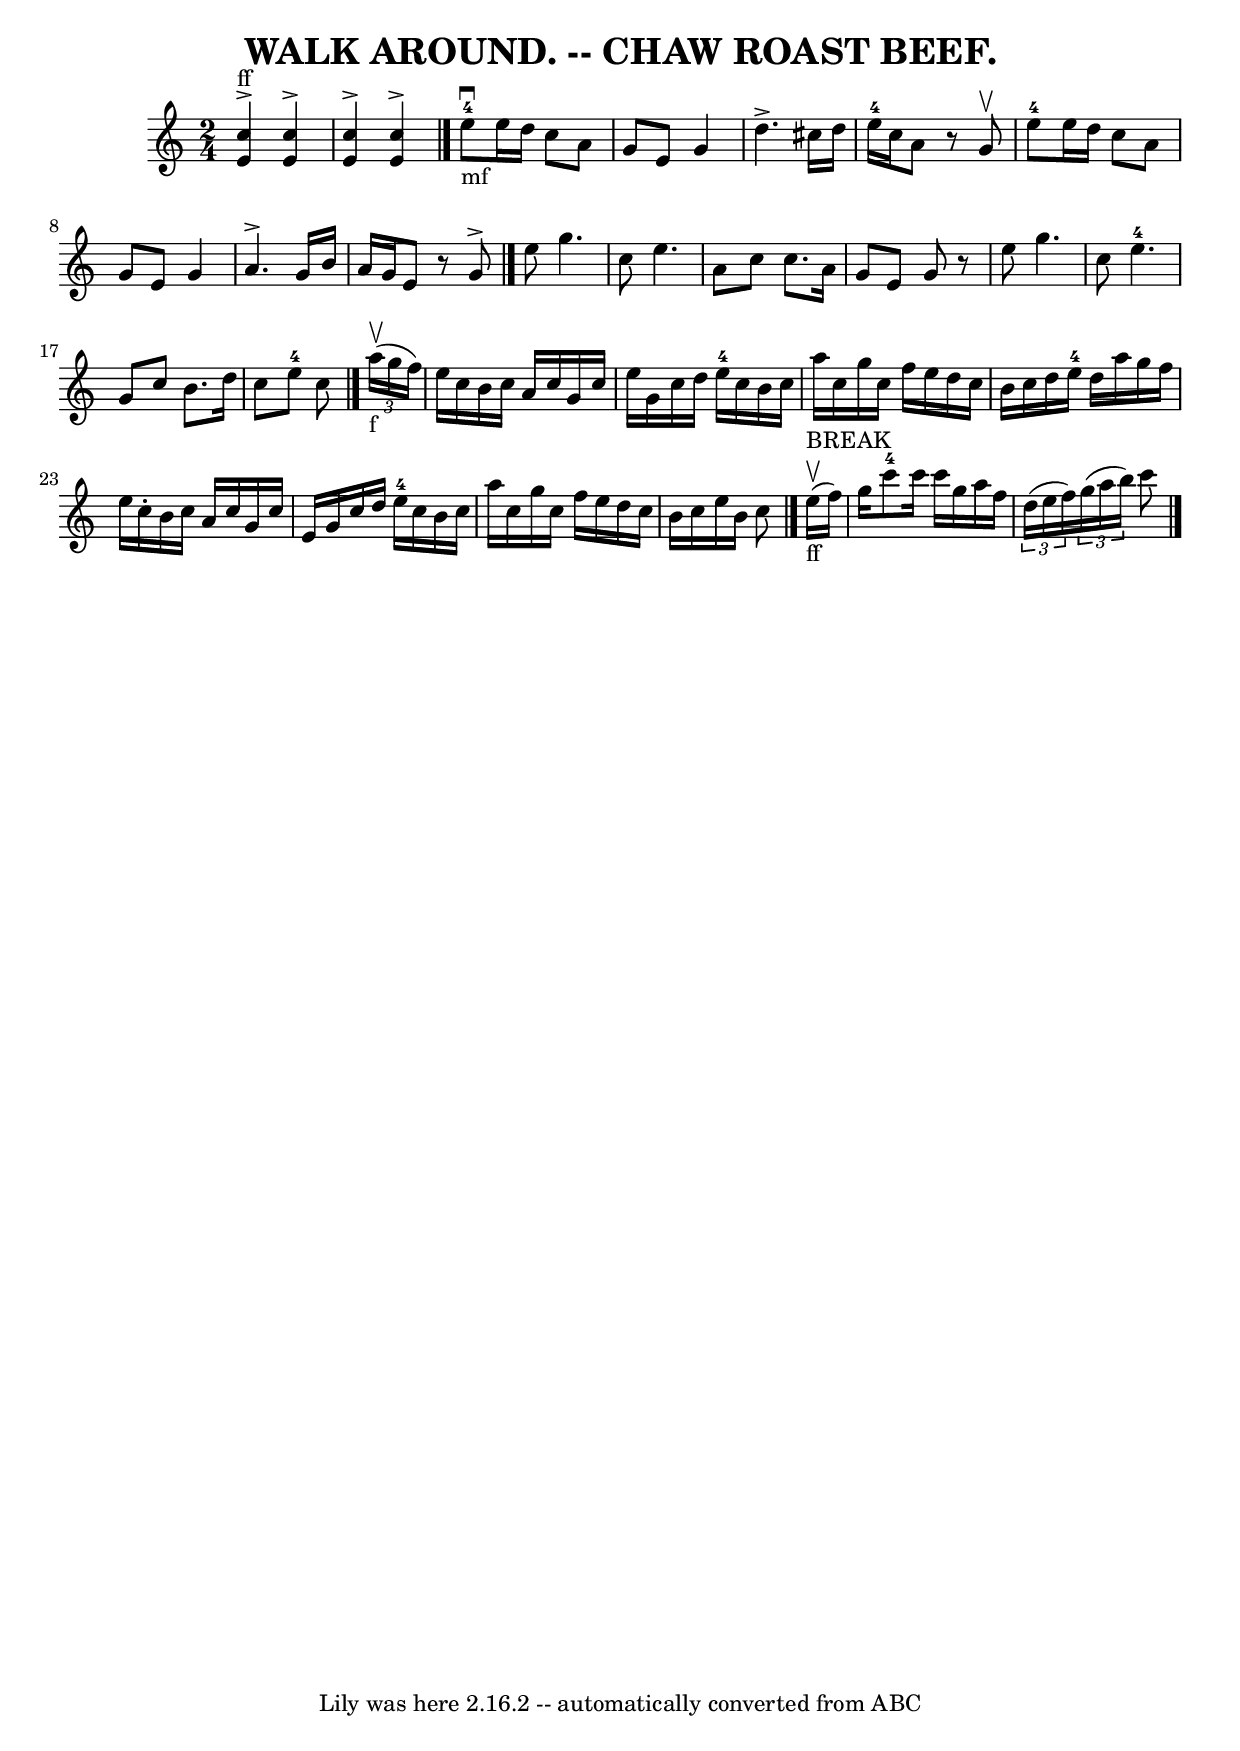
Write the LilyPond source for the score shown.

\version "2.16.2"
\include "Mammoth.ily"
\header {
  %% book = "Coles pg 26.3"
  crossRefNumber = "3"
  footnotes = ""
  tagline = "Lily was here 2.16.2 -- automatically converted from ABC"
  title = "WALK AROUND. -- CHAW ROAST BEEF."

}
voicedefault =  {


  \time 2/4 
  \key c \major
  << e'4^"ff"^\accent c''4   >>   << e'4 
				    ^\accent c''4   >>   |
  << e'4^\accent c''4   >>   << e'4 
				^\accent c''4   >>   \bar "|." e''8-4_"mf"^\downbow e''16    
  d''16 c''8 a'8    |
  g'8 e'8 g'4    |
  d''4.^\accent cis''16 d''16    |
  e''16-4 c''16 a'8    r8   
  g'8^\upbow   |
  e''8-4 e''16 d''16 c''8 a'8     |
  g'8 e'8 g'4    |
  a'4.^\accent g'16 b'16     |
  a'16 g'16 e'8    r8 g'8^\accent   \bar "|." e''8    
  g''4.    |
  c''8 e''4.    |
  a'8 c''8 c''8. a'16     |
  g'8 e'8 g'8    r8   |
  e''8 g''4.    |
  
  c''8 e''4.-4   |
  g'8 c''8 b'8. d''16    |
  c''8 
  e''8-4 c''8    \bar "|."     \times 2/3 { a''16_"f"(^\upbow g''16  
					    f''16) 
					  }   |
  e''16 c''16 b'16 c''16 a'16 c''16    
  g'16 c''16    |
  e''16 g'16 c''16 d''16 e''16-4   
  c''16 b'16 c''16    |
  a''16 c''16 g''16 c''16 f''16  
  e''16 d''16 c''16    |
  b'16 c''16 d''16 e''16-4   
  d''16 a''16 g''16 f''16    |
  e''16 c''16-. b'16    
  c''16 a'16 c''16 g'16 c''16    |
  e'16 g'16 c''16    
  d''16 e''16-4 c''16 b'16 c''16    |
  a''16 c''16    
  g''16 c''16 f''16 e''16 d''16 c''16    |
  b'16 c''16  
  e''16 b'16 c''8    \bar "|." e''16^"BREAK"_"ff"(^\upbow   
  f''16)   |
  g''16 c'''8-4 c'''16 c'''16 g''16 a''16 
  f''16    |
  \times 2/3 { d''16 (e''16 f''16) 
	     }   
  \times 2/3 { g''16 (a''16 b''16) 
	     } c'''8    \bar "|."   

}

\score{
  <<

    \context Staff="default"
    {
      \voicedefault 
      
    }

  >>
  \layout {
    
  }
  \midi {
  }

}
